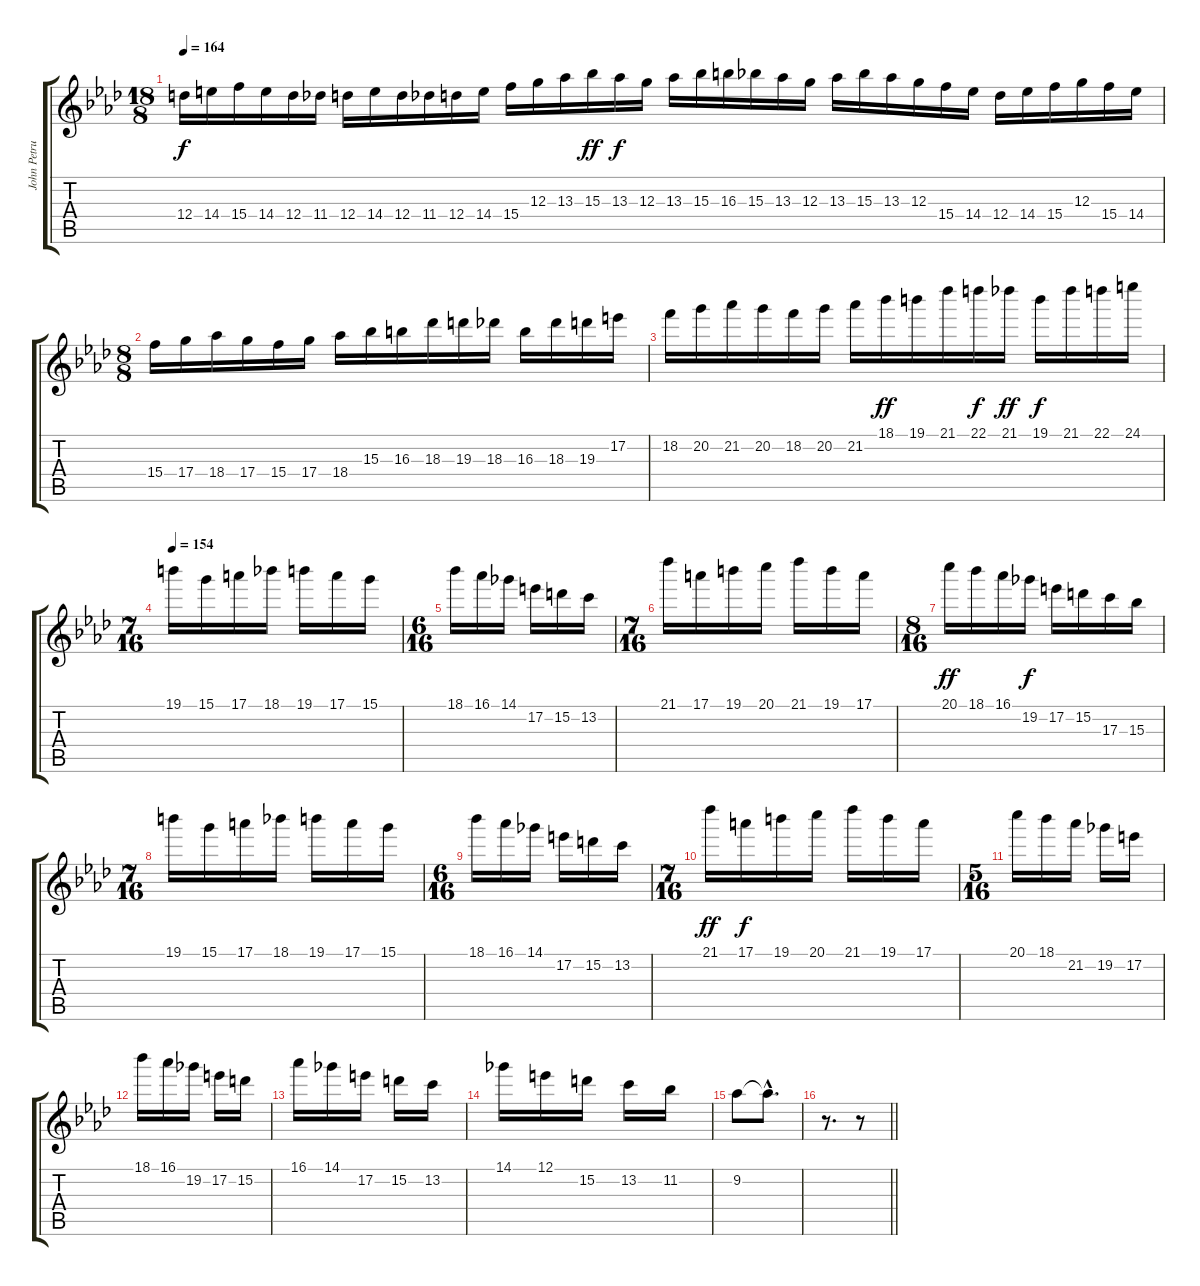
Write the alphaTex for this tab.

\track ("John Petrucci - Guitar 1 w/dist." "John Petru") {instrument distortionguitar}
\staff {score tabs}
\tuning (E4 B3 G3 D3 A2 E2) {hide}
\ts (18 8)
\tempo 164
\clef g2
\ks ab
12.4.16{dy f} 14.4.16 15.4.16 14.4.16 12.4.16 11.4.16 12.4.16 14.4.16 12.4.16 11.4.16 12.4.16 14.4.16 15.4.16 12.3.16 13.3.16 15.3.16{dy ff} 13.3.16{dy f} 12.3.16 13.3.16 15.3.16 16.3.16 15.3.16 13.3.16 12.3.16 13.3.16 15.3.16 13.3.16 12.3.16 15.4.16 14.4.16 12.4.16 14.4.16 15.4.16 12.3.16 15.4.16 14.4.16 |
\ts (8 8)
15.4.16 17.4.16 18.4.16 17.4.16 15.4.16 17.4.16 18.4.16 15.3.16 16.3.16 18.3.16 19.3.16 18.3.16 16.3.16 18.3.16 19.3.16 17.2.16 |
18.2.16 20.2.16 21.2.16 20.2.16 18.2.16 20.2.16 21.2.16 18.1.16{dy ff} 19.1.16 21.1.16 22.1.16{dy f} 21.1.16{dy ff} 19.1.16{dy f} 21.1.16 22.1.16 24.1.16 |
\ts (7 16)
\tempo 154
19.1.16 15.1.16 17.1.16 18.1.16 19.1.16 17.1.16 15.1.16 |
\ts (6 16)
18.1.16 16.1.16 14.1.16 17.2.16 15.2.16 13.2.16 |
\ts (7 16)
21.1.16 17.1.16 19.1.16 20.1.16 21.1.16 19.1.16 17.1.16 |
\ts (8 16)
20.1.16{dy ff} 18.1.16 16.1.16 19.2.16{dy f} 17.2.16 15.2.16 17.3.16 15.3.16 |
\ts (7 16)
19.1.16 15.1.16 17.1.16 18.1.16 19.1.16 17.1.16 15.1.16 |
\ts (6 16)
18.1.16 16.1.16 14.1.16 17.2.16 15.2.16 13.2.16 |
\ts (7 16)
21.1.16{dy ff} 17.1.16{dy f} 19.1.16 20.1.16 21.1.16 19.1.16 17.1.16 |
\ts (5 16)
20.1.16 18.1.16 21.2.16 19.2.16 17.2.16 |
18.1.16 16.1.16 19.2.16 17.2.16 15.2.16 |
16.1.16 14.1.16 17.2.16 15.2.16 13.2.16 |
14.1.16 12.1.16 15.2.16 13.2.16 11.2.16 |
9.2.8 9.2{hac t}.8{d} |
\barLineRight lightlight
r.8{d} r.8
